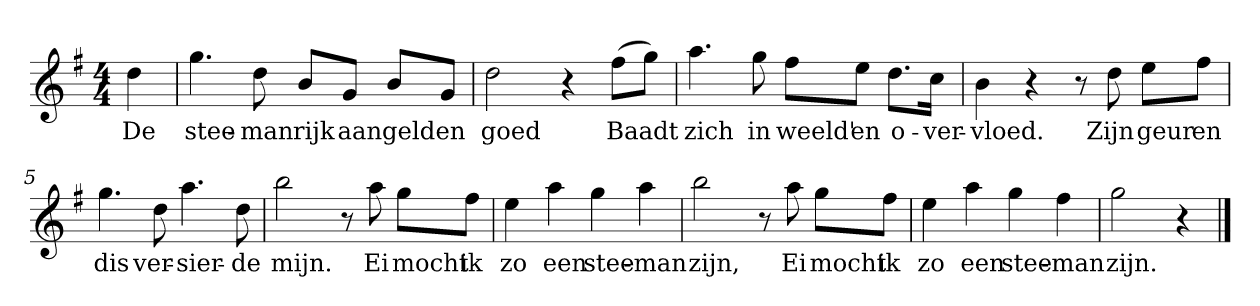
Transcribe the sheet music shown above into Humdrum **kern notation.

**kern	**text
*part1	*part1
*staff1	*staff1
*clefG2	*
*k[f#]	*
*G:	*
*M4/4	*
*MM120	*
=	=
4dd	De
=1	=1
4.gg	stee-
8dd	-man
8b/L	rijk
8g/J	aan
8b/L	geld
8g/J	en
=2	=2
2dd	goed
4r	.
(8ff#\L	Baadt
8gg\J)	.
=3	=3
4.aa	zich
8gg	in
8ff#\L	weeld'
8ee\J	en
8.dd\L	o-
16cc\Jk	-ver-
=4	=4
4b	-vloed.
4r	.
8r	.
8dd	Zijn
8ee\L	geur
8ff#\J	en
=5	=5
4.gg	dis
8dd	ver-
4.aa	-sier-
8dd	-de
=6	=6
2bb	mijn.
8r	.
8aa	Ei
8gg\L	mocht
8ff#\J	ik
=7	=7
4ee	zo
4aa	een
4gg	stee-
4aa	-man
=8	=8
2bb	zijn,
8r	.
8aa	Ei
8gg\L	mocht
8ff#\J	ik
=9	=9
4ee	zo
4aa	een
4gg	stee-
4ff#	-man
=10	=10
2gg	zijn.
4r	.
==	==
*-	*-
